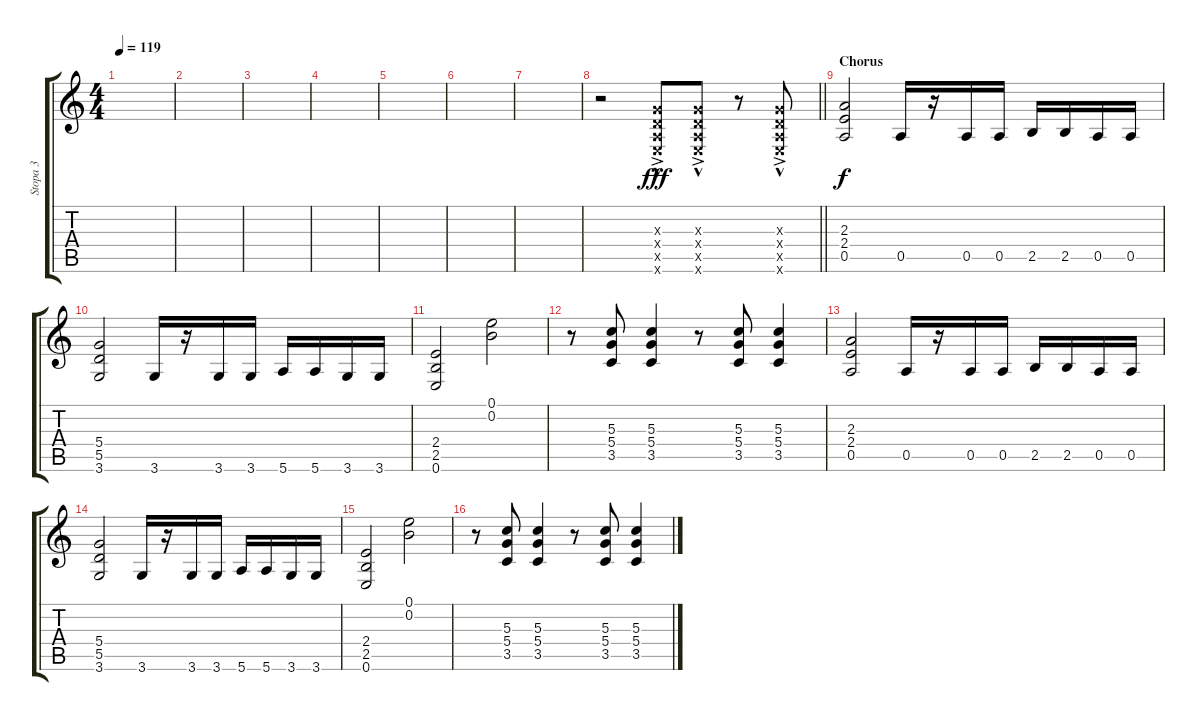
\track ("Stopa 3" "Stopa 3") {instrument distortionguitar}
\staff {score tabs}
\tuning (E4 B3 G3 D3 A2 E2) {hide}
\ts (4 4)
\tempo 119
\clef g2
\ks c
|
|
|
|
|
|
|
\barLineRight lightlight
r.2 (0.3{ac x} 0.4{hac x} 0.5{hac x} 0.6{ac x}).8{dy fff volume 16} (0.3{ac x} 0.4{hac x} 0.5{hac x} 0.6{ac x}).8{volume 16} r.8 (0.3{ac x} 0.4{hac x} 0.5{hac x} 0.6{ac x}).8{volume 16} |
\section ("" "Chorus")
(2.3 2.4 0.5).2{dy f} 0.5.16 r.16 0.5.16 0.5.16 2.5.16 2.5.16 0.5.16 0.5.16 |
(5.4 5.5 3.6).2 3.6.16 r.16 3.6.16 3.6.16 5.6.16 5.6.16 3.6.16 3.6.16 |
(2.4 2.5 0.6).2 (0.1 0.2).2 |
r.8 (5.3 5.4 3.5).8 (5.3 5.4 3.5).4 r.8 (5.3 5.4 3.5).8 (5.3 5.4 3.5).4 |
(2.3 2.4 0.5).2 0.5.16 r.16 0.5.16 0.5.16 2.5.16 2.5.16 0.5.16 0.5.16 |
(5.4 5.5 3.6).2 3.6.16 r.16 3.6.16 3.6.16 5.6.16 5.6.16 3.6.16 3.6.16 |
(2.4 2.5 0.6).2 (0.1 0.2).2 |
r.8 (5.3 5.4 3.5).8 (5.3 5.4 3.5).4 r.8 (5.3 5.4 3.5).8 (5.3 5.4 3.5).4
